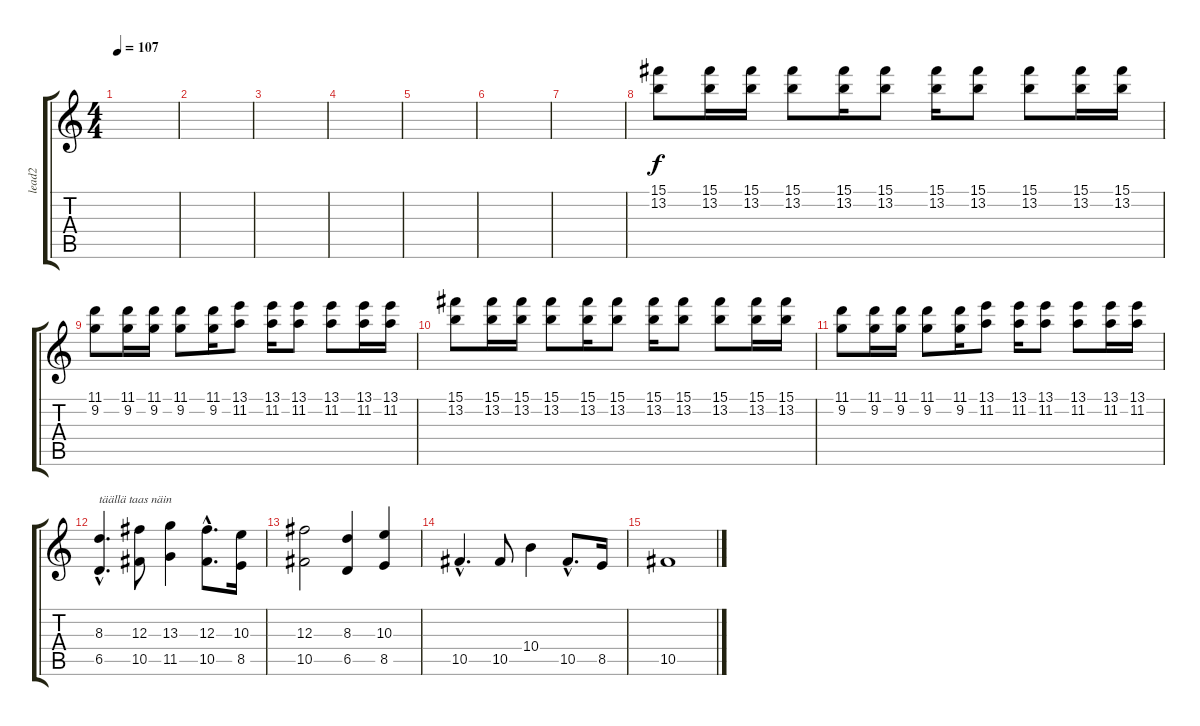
\track ("lead2" "lead2") {instrument distortionguitar}
\staff {score tabs}
\tuning (Eb4 Bb3 Gb3 Db3 Ab2 Eb2) {hide}
\ts (4 4)
\tempo 107
\clef g2
\ks c
|
|
|
|
|
|
|
(15.1 13.2).8 (15.1 13.2).16 (15.1 13.2).16 (15.1 13.2).8 (15.1 13.2).16 (15.1 13.2).8 (15.1 13.2).16 (15.1 13.2).8 (15.1 13.2).8 (15.1 13.2).16 (15.1 13.2).16 |
(11.1 9.2).8 (11.1 9.2).16 (11.1 9.2).16 (11.1 9.2).8 (11.1 9.2).16 (13.1 11.2).8 (13.1 11.2).16 (13.1 11.2).8 (13.1 11.2).8 (13.1 11.2).16 (13.1 11.2).16 |
(15.1 13.2).8 (15.1 13.2).16 (15.1 13.2).16 (15.1 13.2).8 (15.1 13.2).16 (15.1 13.2).8 (15.1 13.2).16 (15.1 13.2).8 (15.1 13.2).8 (15.1 13.2).16 (15.1 13.2).16 |
(11.1 9.2).8 (11.1 9.2).16 (11.1 9.2).16 (11.1 9.2).8 (11.1 9.2).16 (13.1 11.2).8 (13.1 11.2).16 (13.1 11.2).8 (13.1 11.2).8 (13.1 11.2).16 (13.1 11.2).16 |
(8.3{hac} 6.5{hac}).4{d txt "täällä taas näin"} (12.3 10.5).8 (13.3 11.5).4 (12.3{hac} 10.5{hac}).8{d} (10.3 8.5).16 |
(12.3 10.5).2 (8.3 6.5).4 (10.3 8.5).4 |
10.5{hac}.4{d} 10.5.8 10.4.4 10.5{hac}.8{d} 8.5.16 |
10.5.1
